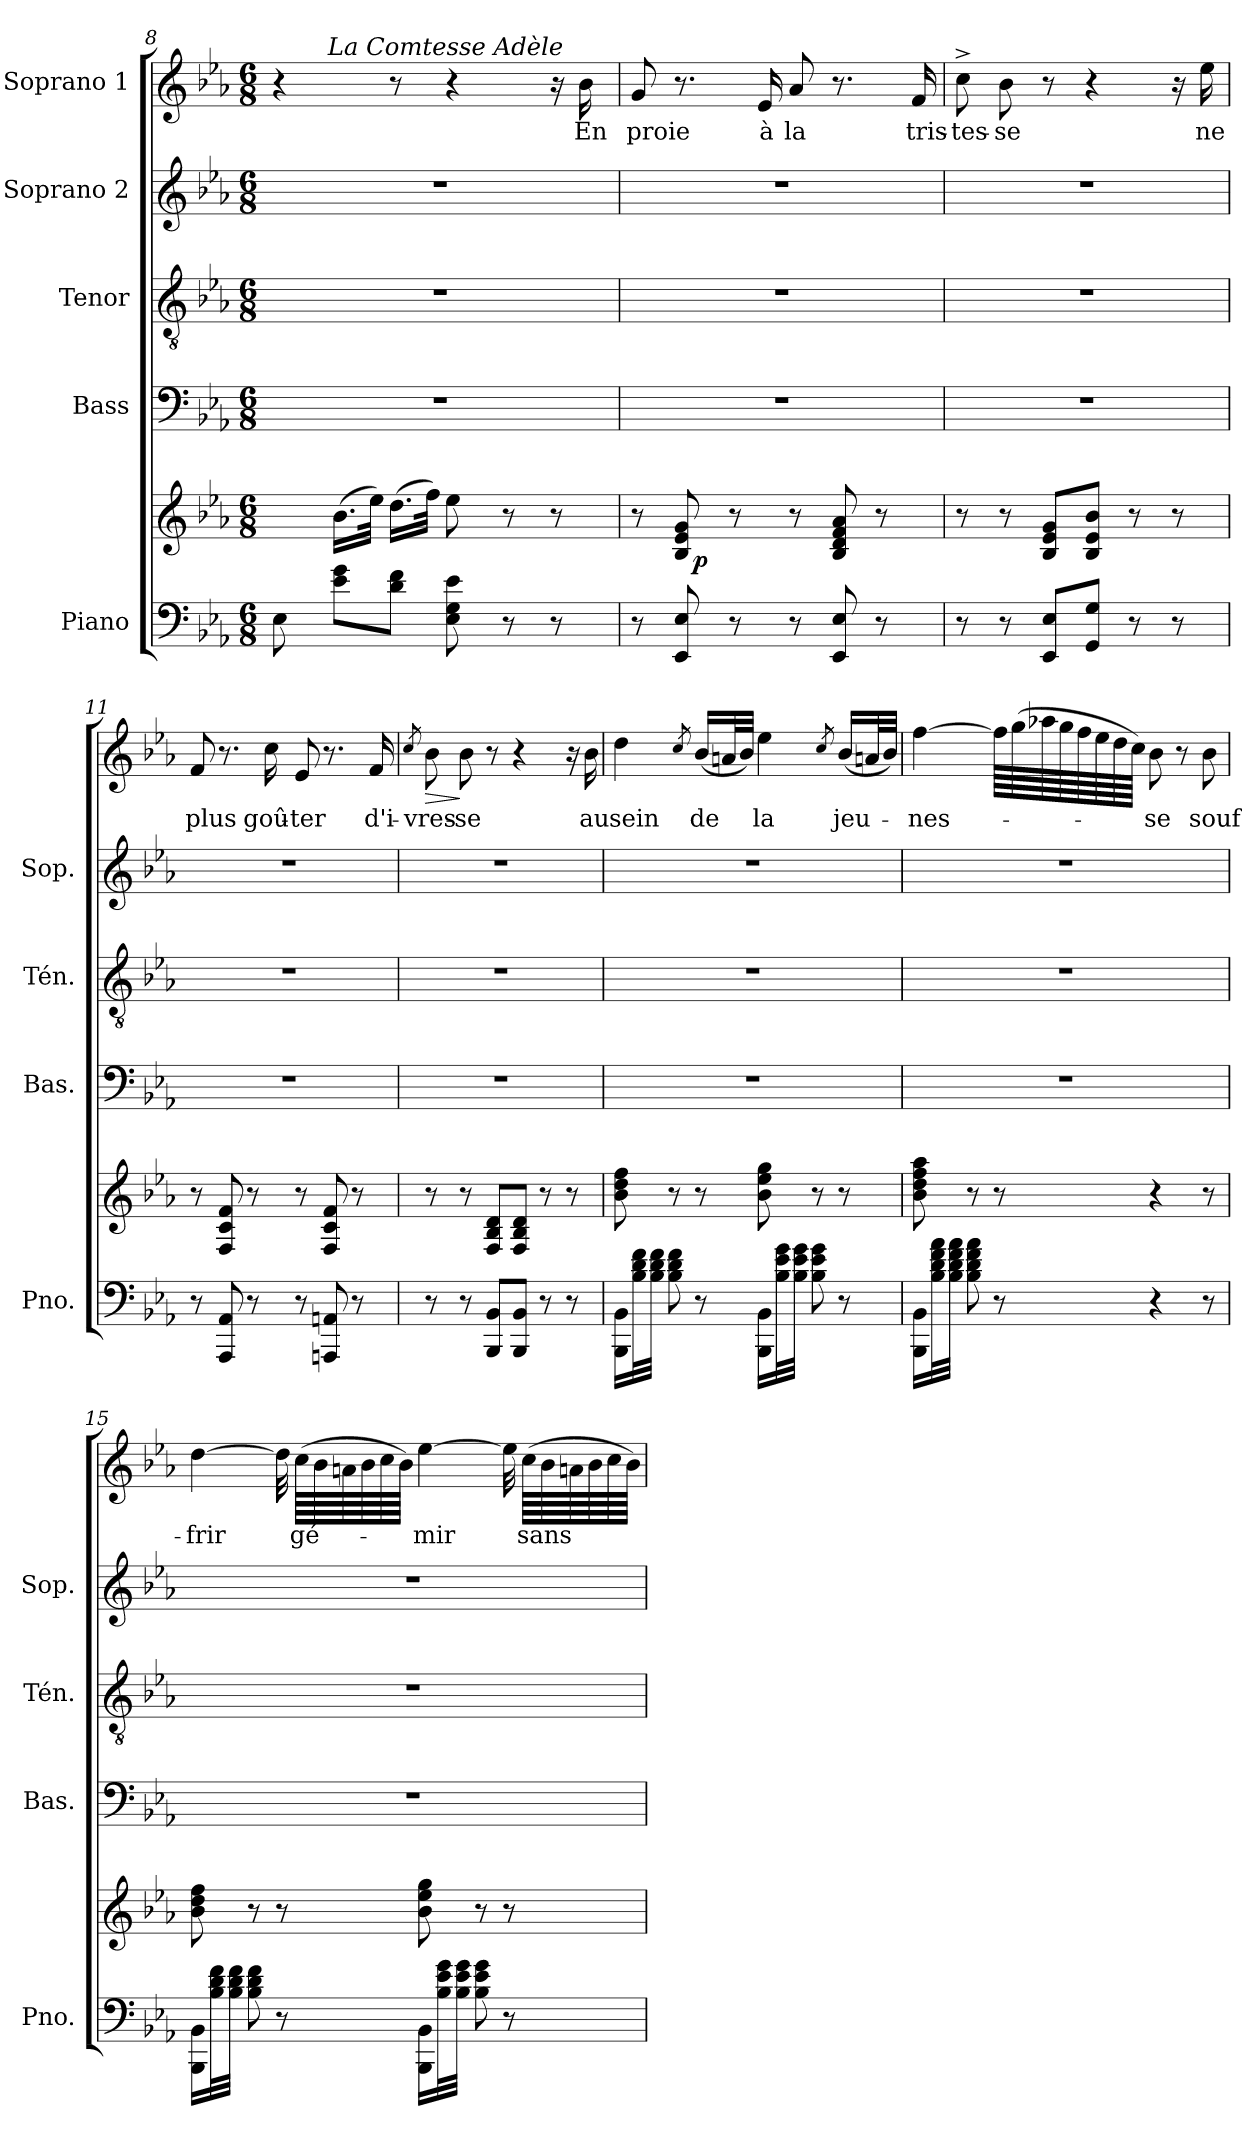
**kern	**kern	**dynam	**kern	**kern	**kern	**kern	**text	**dynam
*part5	*part5	*part5	*part4	*part3	*part2	*part1	*part1	*part1
*staff6	*staff5	*staff5/6	*staff4	*staff3	*staff2	*staff1	*staff1	*staff1
*I"Piano	*	*	*I"Bass	*I"Tenor	*I"Soprano 2	*I"Soprano 1	*	*
*I'Pno.	*	*	*I'Bas.	*I'Tén.	*I'Sop.	*	*	*
*clefF4	*clefG2	*	*clefF4	*clefGv2	*clefG2	*clefG2	*	*
*k[b-e-a-]	*k[b-e-a-]	*	*k[b-e-a-]	*k[b-e-a-]	*k[b-e-a-]	*k[b-e-a-]	*	*
*E-:	*E-:	*	*E-:	*E-:	*E-:	*E-:	*	*
*M6/8	*M6/8	*	*M6/8	*M6/8	*M6/8	*M6/8	*	*
=8	=8	=8	=8	=8	=8	=8	=8	=8
*	*	*	*	*	*	*^	*	*
8E-\	8ryy	.	2.r	2.r	2.r	4r	12ryy	.	.
.	.	.	.	.	.	.	48..ryy	.	.
!	!	!	!	!	!	!	!LO:TX:a:i:t=La Comtesse Adèle	!	!
.	.	.	.	.	.	.	3ryy	.	.
8e-\ 8g\L	(16.b-\LL	.	.	.	.	.	.	.	.
.	32ee-\JJk)	.	.	.	.	.	.	.	.
8d\ 8f\J	(16.dd\LL	.	.	.	.	8r	.	.	.
.	32ff\JJk)	.	.	.	.	.	.	.	.
8E-\ 8G\ 8e-\	8ee-\	.	.	.	.	4r	.	.	.
.	.	.	.	.	.	.	6ryy	.	.
8r	8r	.	.	.	.	.	.	.	.
.	.	.	.	.	.	.	12ryy	.	.
8r	8r	.	.	.	.	16r	.	.	.
.	.	.	.	.	.	16b-\	.	En	.
.	.	.	.	.	.	.	24ryy	.	.
.	.	.	.	.	.	.	192ryy	.	.
*	*	*	*	*	*	*v	*v	*	*
!!LO:LB:g=z
=9	=9	=9	=9	=9	=9	=9	=9	=9
*	*^	*	*	*	*	*	*	*
!!LO:REH:place=s1:a:B:fs=9.6:t=40
8r	8r	8ryy	.	2.r	2.r	2.r	8g/	proie	.
8EE-/ 8E-/	8B-/ 8e-/ 8g/	32ryy	.	.	.	.	8.r	.	.
!	!	!	!LO:DY:b	!	!	!	!	!	!
.	.	2ryy	p	.	.	.	.	.	.
8r	8r	.	.	.	.	.	.	.	.
.	.	.	.	.	.	.	16e-/	à	.
8r	8r	.	.	.	.	.	8a-/	la	.
8EE-/ 8E-/	8B-/ 8d/ 8f/ 8a-/	.	.	.	.	.	8.r	.	.
8r	8r	.	.	.	.	.	.	.	.
.	.	16.ryy	.	.	.	.	.	.	.
.	.	.	.	.	.	.	16f/	tris-	.
*	*v	*v	*	*	*	*	*	*	*
=10	=10	=10	=10	=10	=10	=10	=10	=10
8r	8r	.	2.r	2.r	2.r	8cc^>\	-tes-	.
8r	8r	.	.	.	.	8b-\	-se	.
8EE-/ 8E-/L	8B-/ 8e-/ 8g/L	.	.	.	.	8r	.	.
8GG/ 8G/J	8B-/ 8e-/ 8b-/J	.	.	.	.	4r	.	.
8r	8r	.	.	.	.	.	.	.
8r	8r	.	.	.	.	16r	.	.
.	.	.	.	.	.	16ee-\	ne	.
=11	=11	=11	=11	=11	=11	=11	=11	=11
8r	8r	.	2.r	2.r	2.r	8f/	plus	.
8AAA-/ 8AA-/	8F/ 8c/ 8f/	.	.	.	.	8.r	.	.
8r	8r	.	.	.	.	.	.	.
.	.	.	.	.	.	16cc\	goû-	.
8r	8r	.	.	.	.	8e-/	-ter	.
8AAAn/ 8AAn/	8F/ 8c/ 8f/	.	.	.	.	8.r	.	.
8r	8r	.	.	.	.	.	.	.
.	.	.	.	.	.	16f/	d'i-	.
=12	=12	=12	=12	=12	=12	=12	=12	=12
.	.	.	.	.	.	8qcc/	.	.
!	!	!	!	!	!	!	!	!LO:HP:b
8r	8r	.	2.r	2.r	2.r	8b-\	-vres-	>
8r	8r	.	.	.	.	8b-\	-se	]
8BBB-/ 8BB-/L	8F/ 8B-/ 8d/L	.	.	.	.	8r	.	.
8BBB-/ 8BB-/J	8F/ 8B-/ 8d/J	.	.	.	.	4r	.	.
8r	8r	.	.	.	.	.	.	.
8r	8r	.	.	.	.	16r	.	.
.	.	.	.	.	.	16b-\	au	.
!!LO:LB:g=z
=13	=13	=13	=13	=13	=13	=13	=13	=13
16BBB-\ 16BB-\LL	8b-\ 8dd\ 8ff\	.	2.r	2.r	2.r	4dd\	sein	.
32B-\ 32d\ 32f\L	.	.	.	.	.	.	.	.
32B-\ 32d\ 32f\JJJ	.	.	.	.	.	.	.	.
8B-\ 8d\ 8f\	8r	.	.	.	.	.	.	.
.	.	.	.	.	.	8qcc/	.	.
8r	8r	.	.	.	.	(16b-/LL	de	.
.	.	.	.	.	.	32an/L	.	.
.	.	.	.	.	.	32b-/JJJ)	.	.
16BBB-\ 16BB-\LL	8b-\ 8ee-\ 8gg\	.	.	.	.	4ee-\	la	.
32B-\ 32e-\ 32g\L	.	.	.	.	.	.	.	.
32B-\ 32e-\ 32g\JJJ	.	.	.	.	.	.	.	.
8B-\ 8e-\ 8g\	8r	.	.	.	.	.	.	.
.	.	.	.	.	.	8qcc/	.	.
8r	8r	.	.	.	.	(16b-/LL	jeu-	.
.	.	.	.	.	.	32an/L	.	.
.	.	.	.	.	.	32b-/JJJ)	.	.
=14	=14	=14	=14	=14	=14	=14	=14	=14
16BBB-\ 16BB-\LL	8b-\ 8dd\ 8ff\ 8aa-\	.	2.r	2.r	2.r	[4ff\	-nes-	.
32B-\ 32d\ 32f\ 32a-\L	.	.	.	.	.	.	.	.
32B-\ 32d\ 32f\ 32a-\JJJ	.	.	.	.	.	.	.	.
8B-\ 8d\ 8f\ 8a-\	8r	.	.	.	.	.	.	.
8r	8r	.	.	.	.	64ff\LLLL]	.	.
.	.	.	.	.	.	(64gg\	.	.
.	.	.	.	.	.	64aa-X\	.	.
.	.	.	.	.	.	64gg\	.	.
.	.	.	.	.	.	64ff\	.	.
.	.	.	.	.	.	64ee-\	.	.
.	.	.	.	.	.	64dd\	.	.
.	.	.	.	.	.	64cc\JJJJ)	.	.
4r	4r	.	.	.	.	8b-\	-se	.
.	.	.	.	.	.	8r	.	.
8r	8r	.	.	.	.	8b-\	souf-	.
!!LO:LB:g=z
=15	=15	=15	=15	=15	=15	=15	=15	=15
16BBB-\ 16BB-\LL	8b-\ 8dd\ 8ff\	.	2.r	2.r	2.r	[4dd\	-frir	.
32B-\ 32d\ 32f\L	.	.	.	.	.	.	.	.
32B-\ 32d\ 32f\JJJ	.	.	.	.	.	.	.	.
8B-\ 8d\ 8f\	8r	.	.	.	.	.	.	.
8r	8r	.	.	.	.	32dd\]	.	.
.	.	.	.	.	.	(64cc\LLLL	gé-	.
.	.	.	.	.	.	64b-\	.	.
.	.	.	.	.	.	64an\	.	.
.	.	.	.	.	.	64b-\	.	.
.	.	.	.	.	.	64cc\	.	.
.	.	.	.	.	.	64b-\JJJJ)	.	.
16BBB-\ 16BB-\LL	8b-\ 8ee-\ 8gg\	.	.	.	.	[4ee-\	-mir	.
32B-\ 32e-\ 32g\L	.	.	.	.	.	.	.	.
32B-\ 32e-\ 32g\JJJ	.	.	.	.	.	.	.	.
8B-\ 8e-\ 8g\	8r	.	.	.	.	.	.	.
8r	8r	.	.	.	.	32ee-\]	.	.
.	.	.	.	.	.	(64cc\LLLL	sans	.
.	.	.	.	.	.	64b-\	.	.
.	.	.	.	.	.	64an\	.	.
.	.	.	.	.	.	64b-\	.	.
.	.	.	.	.	.	64cc\	.	.
.	.	.	.	.	.	64b-\JJJJ)	.	.
=	=	=	=	=	=	=	=	=
*-	*-	*-	*-	*-	*-	*-	*-	*-
